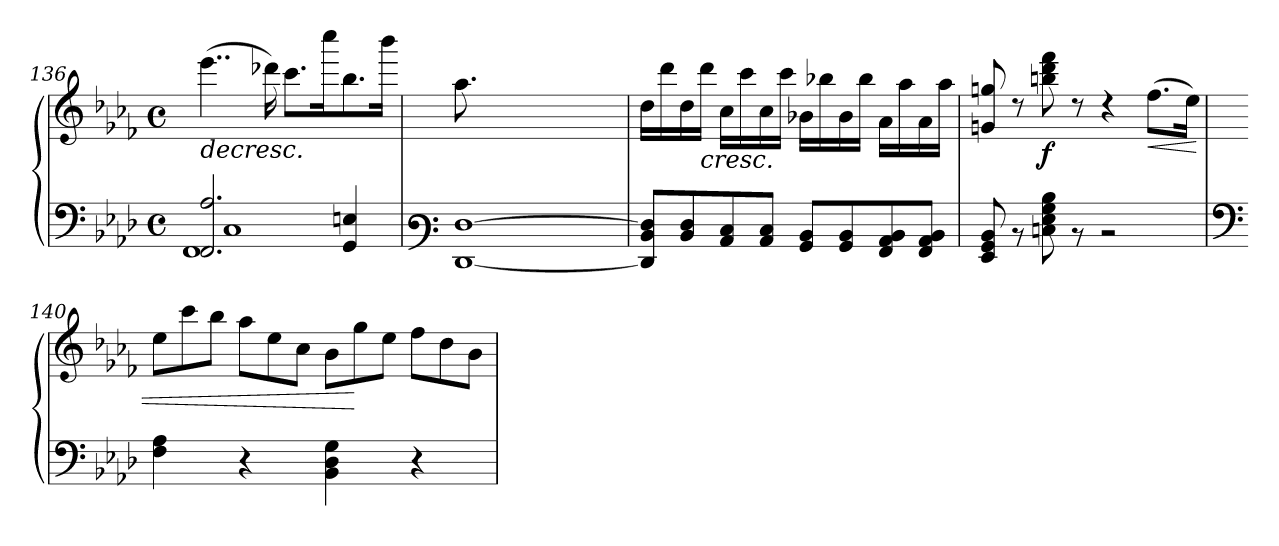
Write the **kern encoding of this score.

**kern	**kern	**dynam
*part1	*part1	*part1
*staff2	*staff1	*staff1/2
*clefF4	*clefG3	*
*k[b-e-a-d-]	*k[b-e-a-d-]	*
*M4/4	*M4/4	*
*met(c)	*met(c)	*
=136	=136	=136
*^	*	*
*	*^	*	*
!	!	!	!	!LO:HP:b
2.FF/ 2.A-/	1C	1FF	(>4..ccc\	>
.	.	.	16bb-X\)	.
.	.	.	8.aa-\L	.
.	.	.	16aaa-\k	.
4GG/ 4En/	.	.	8.gg\	.
.	.	.	16ggg\Jk	.
*v	*v	*v	*	*
!!LO:LB:g=z
=137	=137	=137
*clefF3	*	*
*^	*	*
[>1F	[<1FF	8.ff\L	.
.	.	2ryy	.
.	.	4ryy	.
.	.	16ryy	.
*v	*v	*	*
=138	=138	=138
8FF/] 8D-/ 8F/]L	16b-\LL	.
.	16bb-\	.
8D-/ 8F/	16b-\	.
!	!	!LO:HP:b
.	16bb-\JJ	<
8C/ 8E-/	16a-\LL	.
.	16aa-\	.
8C/ 8E-/J	16a-\	.
.	16aa-\JJ	.
8BB-/ 8D-/L	16g-X\LL	.
.	16gg-X\	.
8BB-/ 8D-/	16g-\	.
.	16gg-\JJ	.
8AA-/ 8C/ 8D-/	16f\LL	.
.	16ff\	]
8AA-/ 8C/ 8D-/J	16f\	.
.	16ff\JJ	.
=139	=139	=139
8GG/ 8BB-/ 8D-/	8en/ 8een/	.
8rD	8rb	.
!	!	!LO:DY:b
8En\ 8G\ 8B-\ 8d-\	8ggn\ 8bb-\ 8ddd-\	f
8rD	8rb	.
2rD	4rb	.
!	!	!LO:HP:n=1:b
.	(>8.dd-\L	[ <
.	16cc\Jk)	.
!!LO:LB:g=z
=140	=140	=140
*clefF4	*	*
4F\ 4A-\	8cc\L	.
.	8aa-\	.
8ryy	8gg\J	.
4r	8ff\L	.
.	8cc\	.
8ryy	8a-\J	.
4BB-\ 4D-\ 4G\	8g\L	.
.	8ee-\	[
8ryy	8cc\J	.
4r	8dd-\L	.
.	8b-\	.
8ryy	8g\J	.
=	=	=
*-	*-	*-
